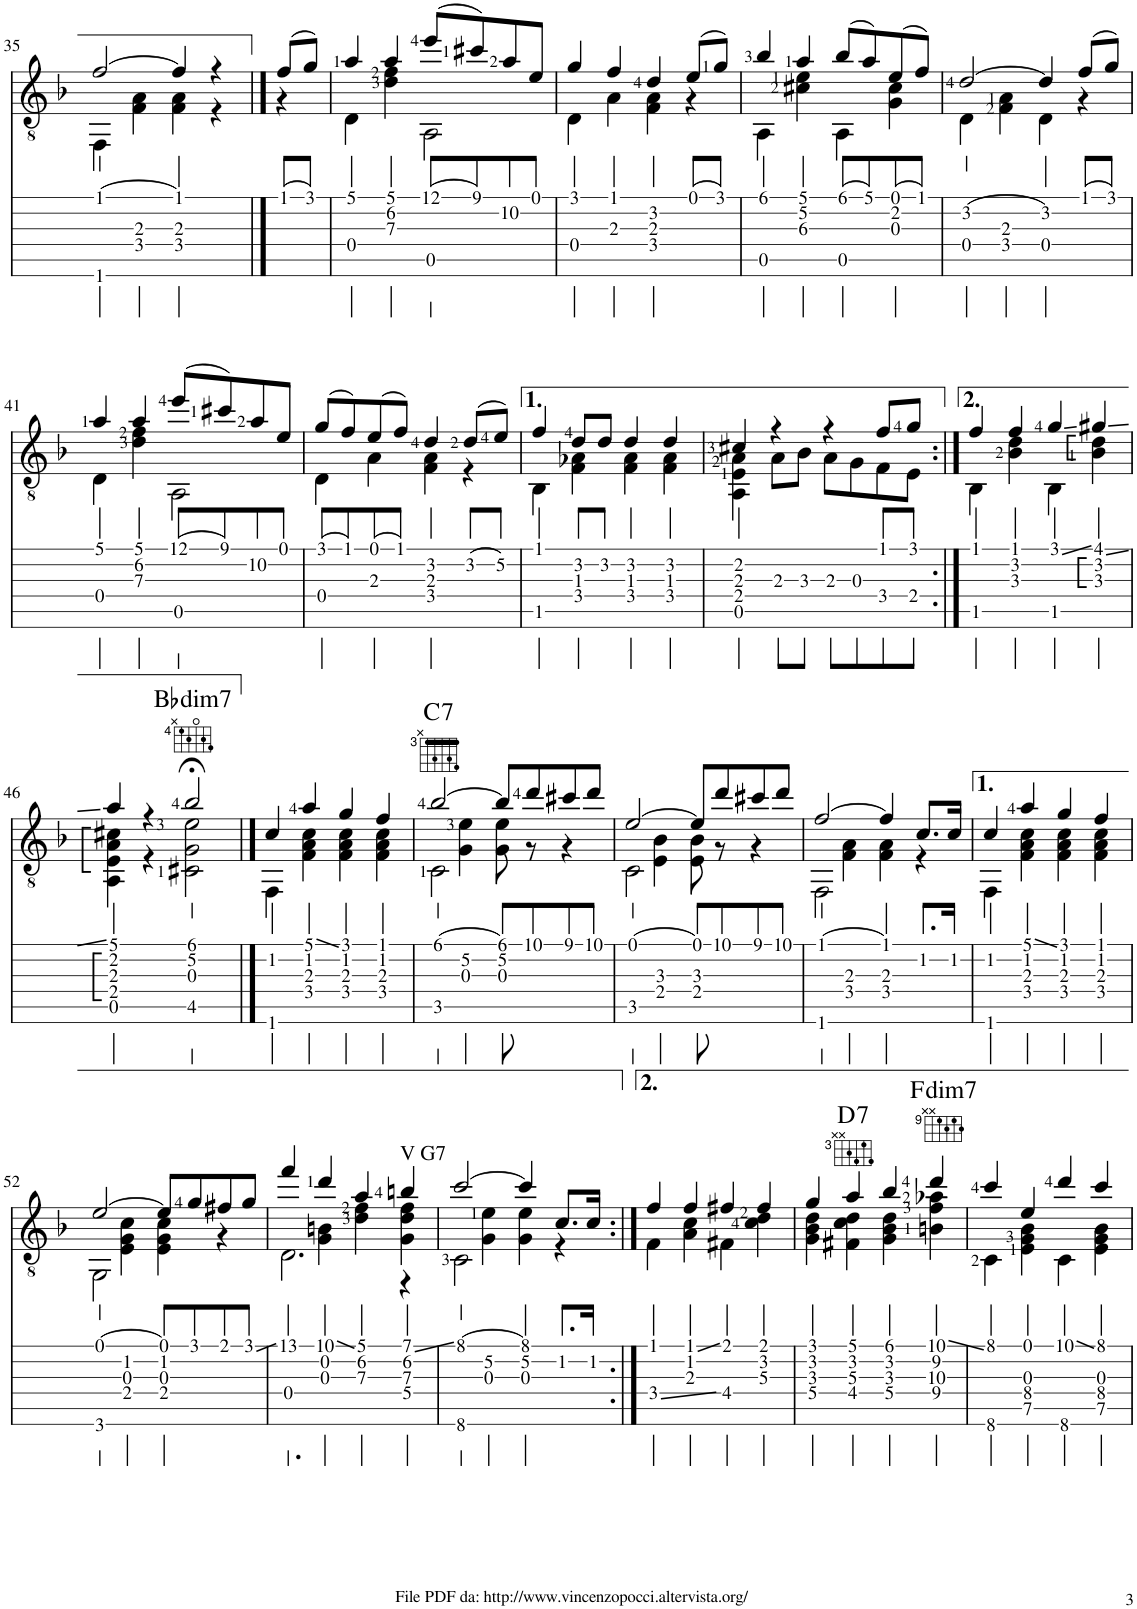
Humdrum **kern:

**kern	**kern	**harte
*part2	*part1	*part1
*staff2	*staff1	*
*I"Chitarra classica (Intavolatura)	*I"Guitar	*
!!LO:PB:g=z
*	*clefGv2	*
*k[b-]	*k[b-]	*
*M4/4	*M4/4	*
*met(c)	*met(c)	*
=35	=35	=35
*^	*^	*
[2f/	4FF\	[2f/	4FF\	.
.	4F\ 4A\	.	4F\ 4A\	.
4f/]	4F\ 4A\	4f/]	4F\ 4A\	.
4r	4r	4r	4r	.
==36	==36	==36	==36	==36
(8f/L	4r	(8f/L	4r	.
8g/J)	.	8g/J)	.	.
=37	=37	=37	=37	=37
4a/	4D\	4a/	4D\	.
4a/	4d\ 4f\	4a/	4d\ 4f\	.
(8ee/L	2AA\	(8ee/L	2AA\	.
8cc#X/)	.	8cc#X/)	.	.
8a/	.	8a/	.	.
8e/J	.	8e/J	.	.
=38	=38	=38	=38	=38
4g/	4D\	4g/	4D\	.
4f/	4A\	4f/	4A\	.
4d/	4F\ 4A\	4d/	4F\ 4A\	.
(8e/L	4r	(8e/L	4r	.
8g/J)	.	8g/J)	.	.
=39	=39	=39	=39	=39
4b-/	4AA\	4b-/	4AA\	.
4a/	4c#X\ 4e\	4a/	4c#X\ 4e\	.
(8b-/L	4AA\	(8b-/L	4AA\	.
8a/)	.	8a/)	.	.
(8e/	4G\ 4c#\	(8e/	4G\ 4c#\	.
8f/J)	.	8f/J)	.	.
=40	=40	=40	=40	=40
[2d/	4D\	[2d/	4D\	.
.	4F\ 4A\	.	4F\ 4A\	.
4d/]	4D\	4d/]	4D\	.
(8f/L	4r	(8f/L	4r	.
8g/J)	.	8g/J)	.	.
!!LO:LB:g=z	!!
=41	=41	=41	=41	=41
4a/	4D\	4a/	4D\	.
4a/	4d\ 4f\	4a/	4d\ 4f\	.
(8ee/L	2AA\	(8ee/L	2AA\	.
8cc#X/)	.	8cc#X/)	.	.
8a/	.	8a/	.	.
8e/J	.	8e/J	.	.
=42	=42	=42	=42	=42
(8g/L	4D\	(8g/L	4D\	.
8f/)	.	8f/)	.	.
(8e/	4A\	(8e/	4A\	.
8f/J)	.	8f/J)	.	.
4d/	4F\ 4A\	4d/	4F\ 4A\	.
(8d/L	4r	(8d/L	4r	.
8e/J)	.	8e/J)	.	.
=43	=43	=43	=43	=43
4f/	4BB-\	4f/	4BB-\	.
8d/L	4F\ 4A-X\	8d/L	4F\ 4A-X\	.
8d/J	.	8d/J	.	.
4d/	4F\ 4A-\	4d/	4F\ 4A-\	.
4d/	4F\ 4A-\	4d/	4F\ 4A-\	.
=44	=44	=44	=44	=44
4c#X/	4AA\ 4E\ 4A\	4c#X/	4AA\ 4E\ 4A\	.
4r	8A\L	4r	8A\L	.
.	8B-\J	.	8B-\J	.
4r	8A\L	4r	8A\L	.
.	8G\	.	8G\	.
8f/L	8F\	8f/L	8F\	.
8g/J	8E\J	8g/J	8E\J	.
=45:|!	=45:|!	=45:|!	=45:|!	=45:|!
4f/	4BB-\	4f/	4BB-\	.
4f/	4B-\ 4d\	4f/	4B-\ 4d\	.
4g/	4BB-\	4g/	4BB-\	.
4g#X/	4B-\:: 4d\::	4g#X/	4B-\:: 4d\::	.
!!LO:LB:g=z	!!
=46	=46	=46	=46	=46
4a/	4AA\:: 4E\:: 4A\:: 4c#X\::	4a/	4AA\:: 4E\:: 4A\:: 4c#X\::	.
4r	4r	4r	4r	.
!	!	!	!	!LO:H:kt=dim7
2b-/	2C#X\ 2G\ 2e\	2b-;</	2C#X\ 2G\ 2e\	Bb:dim7
==47	==47	==47	==47	==47
4c/	4FF\	4c/	4FF\	.
4a/	4F\ 4A\ 4c\	4a/	4F\ 4A\ 4c\	.
4g/	4F\ 4A\ 4c\	4g/	4F\ 4A\ 4c\	.
4f/	4F\ 4A\ 4c\	4f/	4F\ 4A\ 4c\	.
=48	=48	=48	=48	=48
*	*^	*	*^	*
!	!	!	!	!	!	!LO:H:kt=7
[2b-/	4ryy	2C\	[2b-/	4ryy	2C\	C:7
.	4G\ 4e\	.	.	4G\ 4e\	.	.
8b-/L]	8G\ 8e\	2ryy	8b-/L]	8G\ 8e\	2ryy	.
8dd/	8r	.	8dd/	8r	.	.
8cc#X/	4r	.	8cc#X/	4r	.	.
8dd/J	.	.	8dd/J	.	.	.
=49	=49	=49	=49	=49	=49	=49
[2e/	4ryy	2C\	[2e/	4ryy	2C\	.
.	4E\ 4B-\	.	.	4E\ 4B-\	.	.
8e/L]	8E\ 8B-\	2ryy	8e/L]	8E\ 8B-\	2ryy	.
8dd/	8r	.	8dd/	8r	.	.
8cc#X/	4r	.	8cc#X/	4r	.	.
8dd/J	.	.	8dd/J	.	.	.
=50	=50	=50	=50	=50	=50	=50
[2f/	4ryy	2FF\	[2f/	4ryy	2FF\	.
.	4F\ 4A\	.	.	4F\ 4A\	.	.
4f/]	4F\ 4A\	2ryy	4f/]	4F\ 4A\	2ryy	.
8.c/L	4r	.	8.c/L	4r	.	.
16c/Jk	.	.	16c/Jk	.	.	.
*	*v	*v	*	*	*	*
*	*	*	*v	*v	*
=51	=51	=51	=51	=51
4c/	4FF\	4c/	4FF\	.
4a/	4F\ 4A\ 4c\	4a/	4F\ 4A\ 4c\	.
4g/	4F\ 4A\ 4c\	4g/	4F\ 4A\ 4c\	.
4f/	4F\ 4A\ 4c\	4f/	4F\ 4A\ 4c\	.
!!LO:LB:g=z
=52	=52	=52	=52	=52
*	*^	*	*^	*
[2e/	4ryy	2GG\	[2e/	4ryy	2GG\	.
.	4E\ 4G\ 4c\	.	.	4E\ 4G\ 4c\	.	.
8e/L]	4E\ 4G\ 4c\	2ryy	8e/L]	4E\ 4G\ 4c\	2ryy	.
8g/	.	.	8g/	.	.	.
8f#X/	4r	.	8f#X/	4r	.	.
8g/J	.	.	8g/J	.	.	.
=53	=53	=53	=53	=53	=53	=53
4ff/	4ryy	2.D\	4ff/	4ryy	2.D\	.
4dd/	4G\ 4Bn\	.	4dd/	4G\ 4Bn\	.	.
4a/	4d\ 4f\	.	4a/	4d\ 4f\	.	.
!	!	!	!LO:TX:a:t=V G7	!	!	!
4bn/	4G\ 4d\ 4f\	4r	4bn/	4G\ 4d\ 4f\	4r	.
=54	=54	=54	=54	=54	=54	=54
[2cc/	4ryy	2C\	[2cc/	4ryy	2C\	.
.	4G\ 4e\	.	.	4G\ 4e\	.	.
4cc/]	4G\ 4e\	2ryy	4cc/]	4G\ 4e\	2ryy	.
8.c/L	4r	.	8.c/L	4r	.	.
16c/Jk	.	.	16c/Jk	.	.	.
*	*v	*v	*	*	*	*
*	*	*	*v	*v	*
=55:|!	=55:|!	=55:|!	=55:|!	=55:|!
4f/	4F\	4f/	4F\	.
4f/	4A\ 4c\	4f/	4A\ 4c\	.
4f#X/	4F#X\	4f#X/	4F#X\	.
4f#/	4c\ 4d\	4f#/	4c\ 4d\	.
=56	=56	=56	=56	=56
4g/	4G\ 4B-\ 4d\	4g/	4G\ 4B-\ 4d\	.
!	!	!	!	!LO:H:kt=7
4a/	4F#X\ 4c\ 4d\	4a/	4F#X\ 4c\ 4d\	D:7
4b-/	4G\ 4B-\ 4d\	4b-/	4G\ 4B-\ 4d\	.
!	!	!	!	!LO:H:kt=dim7
4dd/	4Bn\ 4f\ 4a-X\	4dd/	4Bn\ 4f\ 4a-X\	F:dim7
=57	=57	=57	=57	=57
4cc/	4C\	4cc/	4C\	.
4e/	4E\ 4B-\ 4G\	4e/	4E\ 4G\ 4B-\	.
4dd/	4C\	4dd/	4C\	.
4cc/	4E\ 4B-\ 4G\	4cc/	4E\ 4G\ 4B-\	.
*v	*v	*	*	*
*	*v	*v	*
=	=	=
*-	*-	*-
